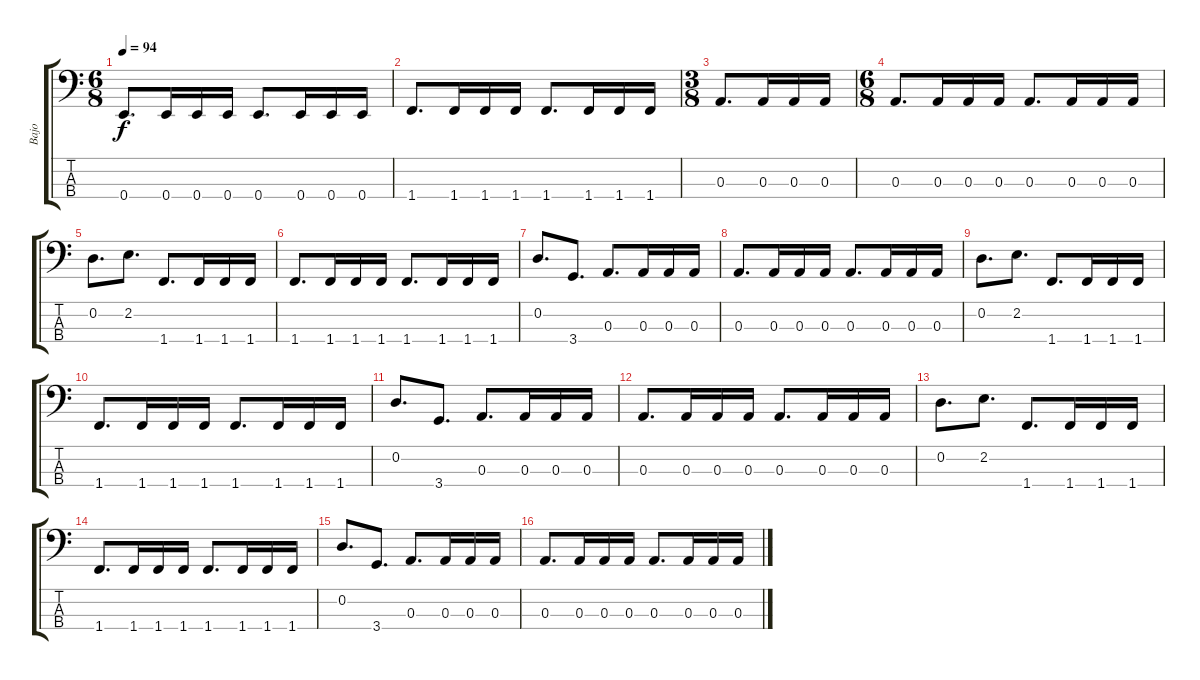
\track ("Bajo" "Bajo") {instrument electricbassfinger}
\staff {score tabs}
\tuning (G2 D2 A1 E1) {hide}
\ts (6 8)
\tempo 94
\clef f4
\ks c
0.4.8{d dy f} 0.4.16 0.4.16 0.4.16 0.4.8{d} 0.4.16 0.4.16 0.4.16 |
1.4.8{d} 1.4.16 1.4.16 1.4.16 1.4.8{d} 1.4.16 1.4.16 1.4.16 |
\ts (3 8)
0.3.8{d} 0.3.16 0.3.16 0.3.16 |
\ts (6 8)
0.3.8{d} 0.3.16 0.3.16 0.3.16 0.3.8{d} 0.3.16 0.3.16 0.3.16 |
0.2.8{d} 2.2.8{d} 1.4.8{d} 1.4.16 1.4.16 1.4.16 |
1.4.8{d} 1.4.16 1.4.16 1.4.16 1.4.8{d} 1.4.16 1.4.16 1.4.16 |
0.2.8{d} 3.4.8{d} 0.3.8{d} 0.3.16 0.3.16 0.3.16 |
0.3.8{d} 0.3.16 0.3.16 0.3.16 0.3.8{d} 0.3.16 0.3.16 0.3.16 |
0.2.8{d} 2.2.8{d} 1.4.8{d} 1.4.16 1.4.16 1.4.16 |
1.4.8{d} 1.4.16 1.4.16 1.4.16 1.4.8{d} 1.4.16 1.4.16 1.4.16 |
0.2.8{d} 3.4.8{d} 0.3.8{d} 0.3.16 0.3.16 0.3.16 |
0.3.8{d} 0.3.16 0.3.16 0.3.16 0.3.8{d} 0.3.16 0.3.16 0.3.16 |
0.2.8{d} 2.2.8{d} 1.4.8{d} 1.4.16 1.4.16 1.4.16 |
1.4.8{d} 1.4.16 1.4.16 1.4.16 1.4.8{d} 1.4.16 1.4.16 1.4.16 |
0.2.8{d} 3.4.8{d} 0.3.8{d} 0.3.16 0.3.16 0.3.16 |
0.3.8{d} 0.3.16 0.3.16 0.3.16 0.3.8{d} 0.3.16 0.3.16 0.3.16
